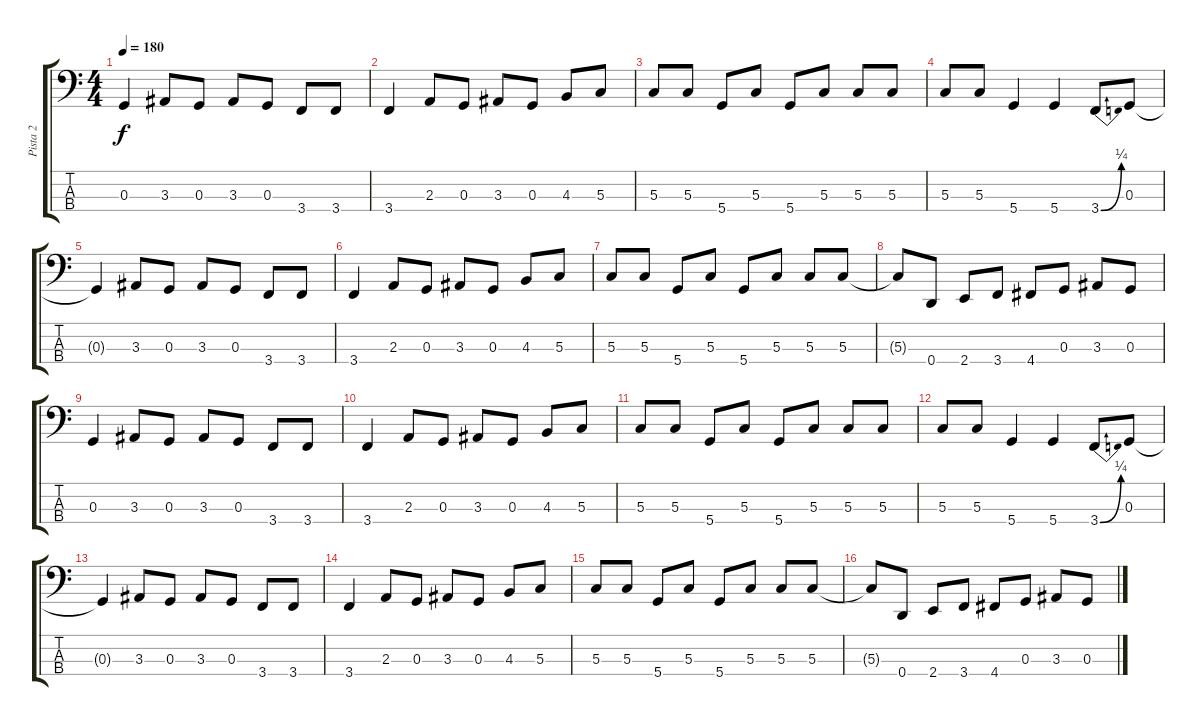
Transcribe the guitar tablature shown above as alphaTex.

\track ("Pista 2" "Pista 2") {instrument electricbassfinger}
\staff {score tabs}
\tuning (F2 C2 G1 D1) {hide}
\ts (4 4)
\tempo 180
\clef f4
\ks c
0.3{t}.4{dy f} 3.3.8 0.3.8 3.3.8 0.3.8 3.4.8 3.4.8 |
3.4.4 2.3.8 0.3.8 3.3.8 0.3.8 4.3.8 5.3.8 |
5.3.8 5.3.8 5.4.8 5.3.8 5.4.8 5.3.8 5.3.8 5.3.8 |
5.3.8 5.3.8 5.4.4 5.4.4 3.4{be (bend 0 0 60 1)}.8 0.3.8 |
0.3{t}.4 3.3.8 0.3.8 3.3.8 0.3.8 3.4.8 3.4.8 |
3.4.4 2.3.8 0.3.8 3.3.8 0.3.8 4.3.8 5.3.8 |
5.3.8 5.3.8 5.4.8 5.3.8 5.4.8 5.3.8 5.3.8 5.3.8 |
5.3{t}.8 0.4.8 2.4.8 3.4.8 4.4.8 0.3.8 3.3.8 0.3.8 |
0.3.4 3.3.8 0.3.8 3.3.8 0.3.8 3.4.8 3.4.8 |
3.4.4 2.3.8 0.3.8 3.3.8 0.3.8 4.3.8 5.3.8 |
5.3.8 5.3.8 5.4.8 5.3.8 5.4.8 5.3.8 5.3.8 5.3.8 |
5.3.8 5.3.8 5.4.4 5.4.4 3.4{be (bend 0 0 60 1)}.8 0.3.8 |
0.3{t}.4 3.3.8 0.3.8 3.3.8 0.3.8 3.4.8 3.4.8 |
3.4.4 2.3.8 0.3.8 3.3.8 0.3.8 4.3.8 5.3.8 |
5.3.8 5.3.8 5.4.8 5.3.8 5.4.8 5.3.8 5.3.8 5.3.8 |
5.3{t}.8 0.4.8 2.4.8 3.4.8 4.4.8 0.3.8 3.3.8 0.3.8
